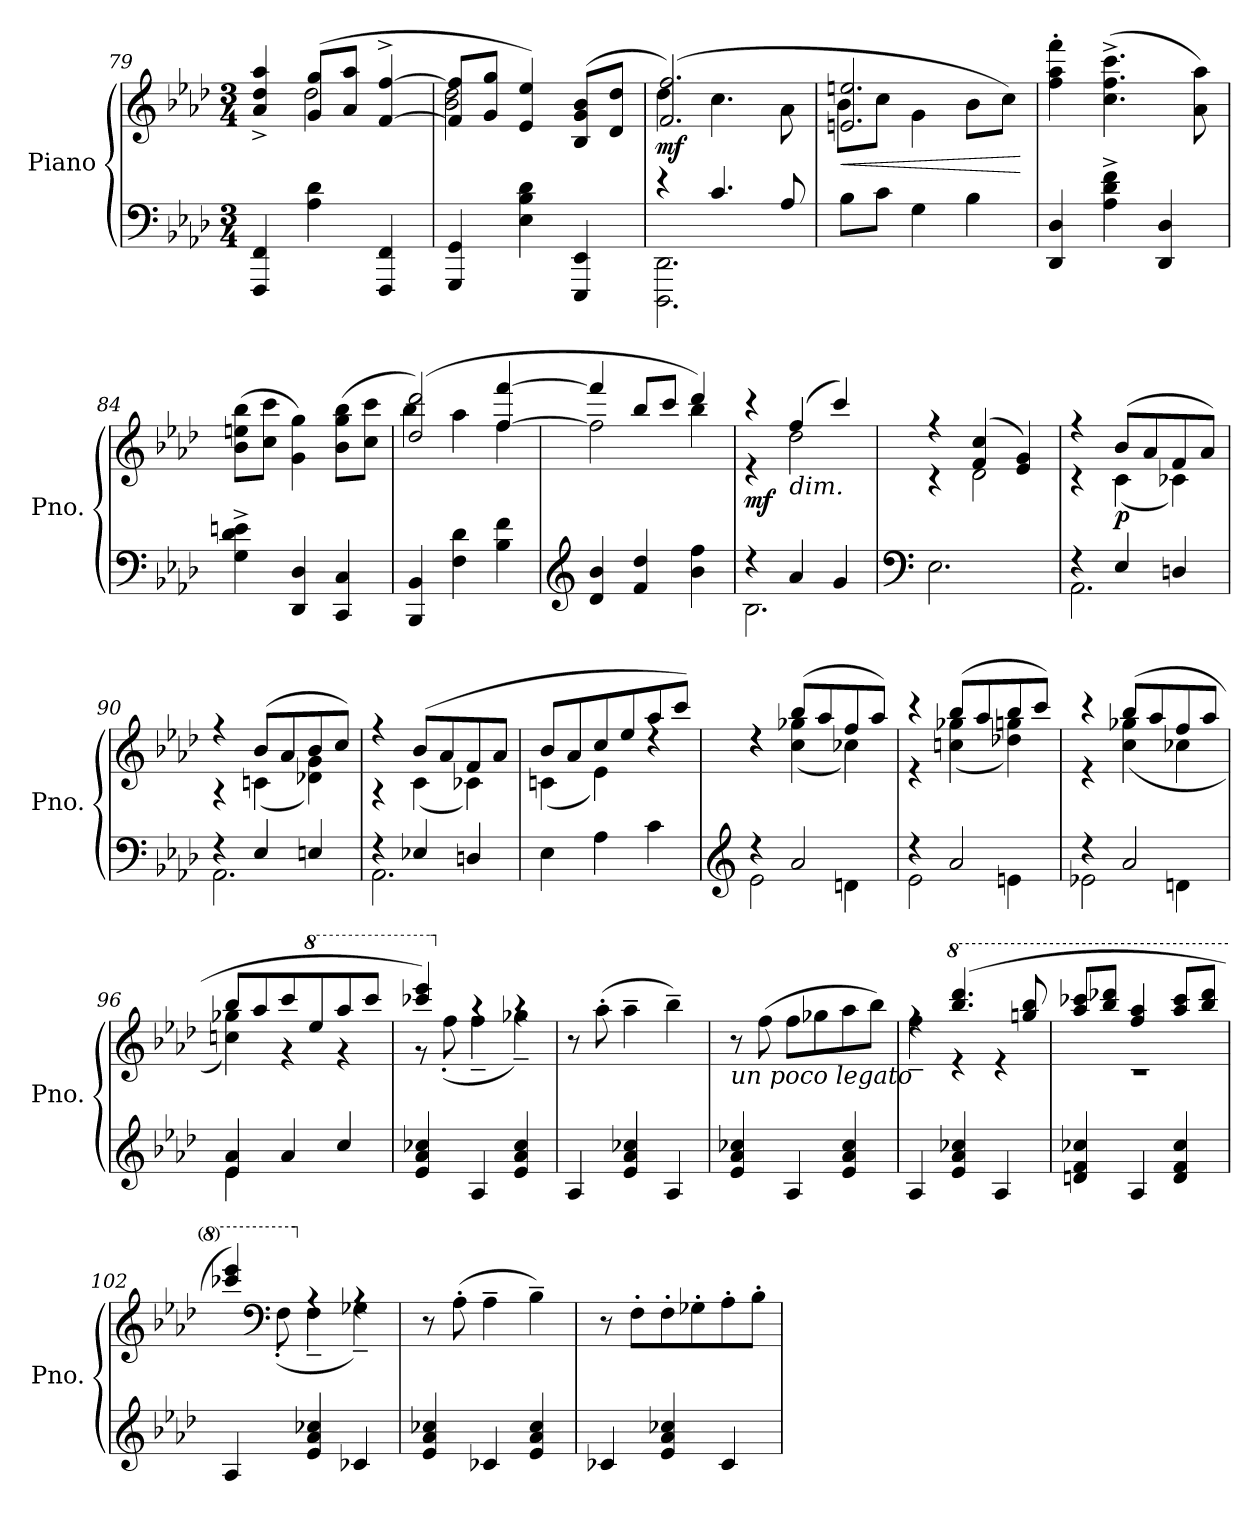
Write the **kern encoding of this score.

**kern	**kern	**dynam
*part1	*part1	*part1
*staff2	*staff1	*staff1/2
*I"Piano	*	*
*I'Pno.	*	*
*clefF4	*clefG2	*
*k[b-e-a-d-]	*k[b-e-a-d-]	*
*M3/4	*M3/4	*
=79	=79	=79
*	*^	*
4FFF/ 4FF/	4a-/^ 4dd-/^ 4aa-/^	4ryy	.
4A-\ 4d-\	(>8g/ 8gg/L	2dd-\	.
.	8a-/ 8aa-/J	.	.
4FFF/ 4FF/	[4f/^ [4ff/^	.	.
!!LO:LB:g=z	!!
=80	=80	=80	=80
4GGG/ 4GG/	8f/] 8ff/]L	2b-\ 2dd-\	.
.	8g/ 8gg/J	.	.
4E-\ 4B-\ 4d-\	4e-/ 4ee-/)	.	.
4EEE-/ 4EE-/	(>8B-/ 8g/ 8b-/L	4ryy	.
.	8d-/ 8dd-/J	.	.
=81	=81	=81	=81
*^	*	*	*
!	!	!	!	!LO:DY:b
4r	2.DDD-\ 2.DD-\	4dd-\	(<2.f/ 2.ff/)	mf
4.c/	.	4.cc\	.	.
8A-/	.	8a-\	.	.
*v	*v	*	*	*
=82	=82	=82	=82
!	!	!	!LO:HP:b
8B-\L	2.en/ 2.een/	8b-\L	<
8c\J	.	8cc\J	.
4G\	.	4g\	.
4B-\	.	8b-\L	.
.	.	8cc\J)	.
*	*v	*v	*
.	.	[
=83	=83	=83
4DD-/ 4D-/	4ff\' 4aa-\' 4fff\'	.
4A-\^ 4d-\^ 4f\^	(>4.cc\^ 4.ff\^ 4.ccc\^	.
4DD-/ 4D-/	.	.
.	8a-\ 8aa-\)	.
=84	=84	=84
4G\^ 4d-\^ 4en\^	(>8b-\ 8een\ 8bb-\L	.
.	8cc\ 8ccc\J	.
4DD-/ 4D-/	4g\ 4gg\)	.
4CC/ 4C/	(>8b-\ 8gg\ 8bb-\L	.
.	8cc\ 8ccc\J	.
!!LO:LB:g=z
=85	=85	=85
*	*^	*
4BBB-/ 4BB-/	(>2dd-/ 2ddd-/)	4bb-\	.
4F\ 4d-\	.	4aa-\	.
4B-\ 4f\	[4ff/ [4fff/	4ff\	.
=86	=86	=86	=86
*clefG2	*	*	*
4d-/ 4b-/	4fff/]	2ff\]	.
4f/ 4dd-/	8bb-/L	.	.
.	8ccc/J	.	.
4b-\ 4ff\	4ddd-/)	4bb-\	.
=87	=87	=87	=87
*^	*	*	*
!	!	!	!	!LO:DY:b
4r	2.B-\	4r	4r	mf
!	!	!LO:TX:b:i:t=dim.	!	!
4a-/	.	(>4ff/	2dd-\	.
4g/	.	4ccc/)	.	.
*v	*v	*	*	*
=88	=88	=88	=88
*clefF4	*	*	*
2.E-\	4r	4r	.
.	(>4f/ 4cc/	2d-\	.
.	4e-/ 4g/)	.	.
=89	=89	=89	=89
*^	*	*	*
4r	2.AA-\	4r	4r	.
!	!	!	!	!LO:DY:b
4E-/	.	(>8b-/L	(<4c\	p
.	.	8a-/	.	.
4Dn/	.	8f/	4c-X\)	.
.	.	8a-/J)	.	.
=90	=90	=90	=90	=90
4r	2.AA-\	4r	4r	.
4E-/	.	(>8b-/L	(<4cn\	.
.	.	8a-/	.	.
4En/	.	8b-/	4d-X\ 4g\)	.
.	.	8cc/J)	.	.
!!LO:LB:g=z	!!
=91	=91	=91	=91	=91
4r	2.AA-\	4r	4r	.
4E-X/	.	(>8b-/L	(<4c\	.
.	.	8a-/	.	.
4Dn/	.	8f/	4c-X\)	.
.	.	8a-/J	.	.
*v	*v	*	*	*
=92	=92	=92	=92
4E-\	8b-/L	(<4cn\	.
.	8a-/	.	.
4A-\	8cc/	4e-\)	.
.	8ee-/	.	.
4c\	8aa-/	4rdd	.
.	8ccc/J)	.	.
=93	=93	=93	=93
*clefG2	*	*	*
*^	*	*	*
4r	2e-\	4rdd	4rdd	.
2a-/	.	(>8bb-/L	(<4cc\ 4gg-X\	.
.	.	8aa-/	.	.
.	4dn\	8ff/	4cc-X\)	.
.	.	8aa-/J)	.	.
=94	=94	=94	=94	=94
4r	2e-\	4r	4r	.
2a-/	.	(>8bb-/L	(<4ccn\ 4gg-X\	.
.	.	8aa-/	.	.
.	4en\	8bb-/	4dd-X\ 4ggn\)	.
.	.	8ccc/J)	.	.
=95	=95	=95	=95	=95
4r	2e-X\	4r	4r	.
2a-/	.	(>8bb-/L	(<4cc\ 4gg-X\	.
.	.	8aa-/	.	.
.	4dn\	8ff/	4cc-X\	.
.	.	8aa-/J	.	.
=96	=96	=96	=96	=96
4e-/ 4a-/	4e-\	8bb-/L	4ccn\ 4gg-X\)	.
.	.	8aa-/	.	.
4a-/	2ryy	8ccc/	4r	.
*	*	*8va	*	*
.	.	8eee-/	.	.
4cc/	.	8aaa-/	4r	.
.	.	8cccc/J	.	.
*v	*v	*	*	*
!!LO:PB:g=z	!!
=97	=97	=97	=97
!	!	!	!LO:DY:b
4e-/ 4a-/ 4cc-X/	4cccc-X/ 4eeee-/)	8r	other-dynamics
*	*X8va	*	*
.	.	(<8ff'\	.
4A-/	4raa	4ff~\	.
4e-/ 4a-/ 4cc-/	4raa	4gg-X~\)	.
*	*v	*v	*
=98	=98	=98
4A-/	8r	.
.	(>8aa-'\	.
4e-/ 4a-/ 4cc-X/	4aa-~\	.
4A-/	4bb-~\)	.
=99	=99	=99
!	!LO:TX:b:i:t=un poco legato	!
4e-/ 4a-/ 4cc-X/	8r	.
.	(>8ff\	.
4A-/	8ff\L	.
.	8gg-X\	.
4e-/ 4a-/ 4cc-/	8aa-\	.
.	8bb-\J)	.
=100	=100	=100
*	*^	*
4A-/	4rff	4ff~\	.
*	*8va	*	*
4e-/ 4a-/ 4cc-X/	(>4.bbb-/ 4.dddd-/	4r	.
4A-/	.	4r	.
.	8gggn/ 8bbb-/	.	.
=101	=101	=101	=101
4dn/ 4f/ 4cc-X/	8aaa-/ 8cccc-X/L	2.rdd	.
.	8bbb-/ 8dddd-X/J	.	.
4A-/	4fff/ 4aaa-/	.	.
4d/ 4f/ 4cc-/	8aaa-/ 8cccc-/L	.	.
.	8bbb-/ 8dddd-/J	.	.
=102	=102	=102	=102
4A-/	4cccc-X/ 4eeee-/)	8rdddd	.
*	*clefF4	*	*
.	.	(<8f'\	.
*	*X8va	*	*
4e-/ 4a-/ 4cc-X/	4rA	4F~\	.
4c-X/	4rA	4G-X~\)	.
*	*v	*v	*
!!LO:LB:g=z
=103	=103	=103
4e-/ 4a-/ 4cc-X/	8r	.
.	(>8A-'\	.
4c-X/	4A-~\	.
4e-/ 4a-/ 4cc-/	4B-~\)	.
=104	=104	=104
4c-X/	8r	.
.	8F'\L	.
4e-/ 4a-/ 4cc-X/	8F'\	.
.	8G-X'\	.
4c-/	8A-'\	.
.	8B-'\J	.
=	=	=
*-	*-	*-
